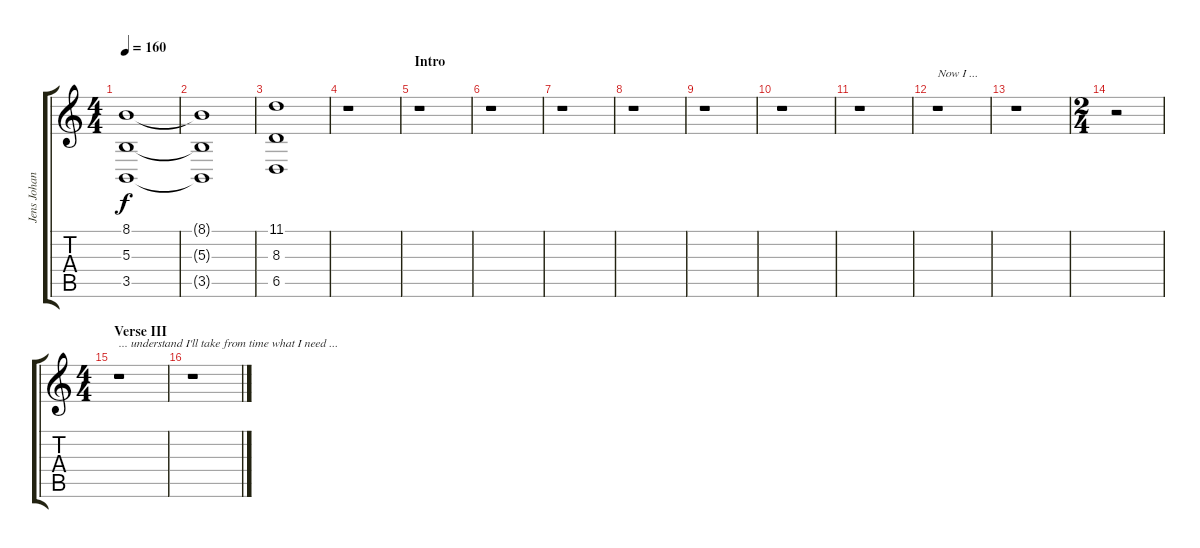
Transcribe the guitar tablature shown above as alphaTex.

\track ("Jens Johansson" "Jens Johan") {instrument stringensemble1}
\staff {score tabs}
\tuning (Eb4 Bb3 Gb3 Db3 Ab2 Eb2) {hide}
\ts (4 4)
\tempo 160
\clef g2
\ks c
(8.1 5.3 3.5).1{dy f} |
(8.1{t} 5.3{t} 3.5{t}).1 |
(11.1 8.3 6.5).1 |
r.1 |
\section ("" "Intro")
r.1 |
r.1 |
r.1 |
r.1 |
r.1 |
r.1 |
r.1 |
r.1{txt "Now I ..."} |
r.1 |
\ts (2 4)
r.2 |
\ts (4 4)
\section ("" "Verse III")
r.1{txt "... understand I'll take from time what I need ..."} |
r.1
